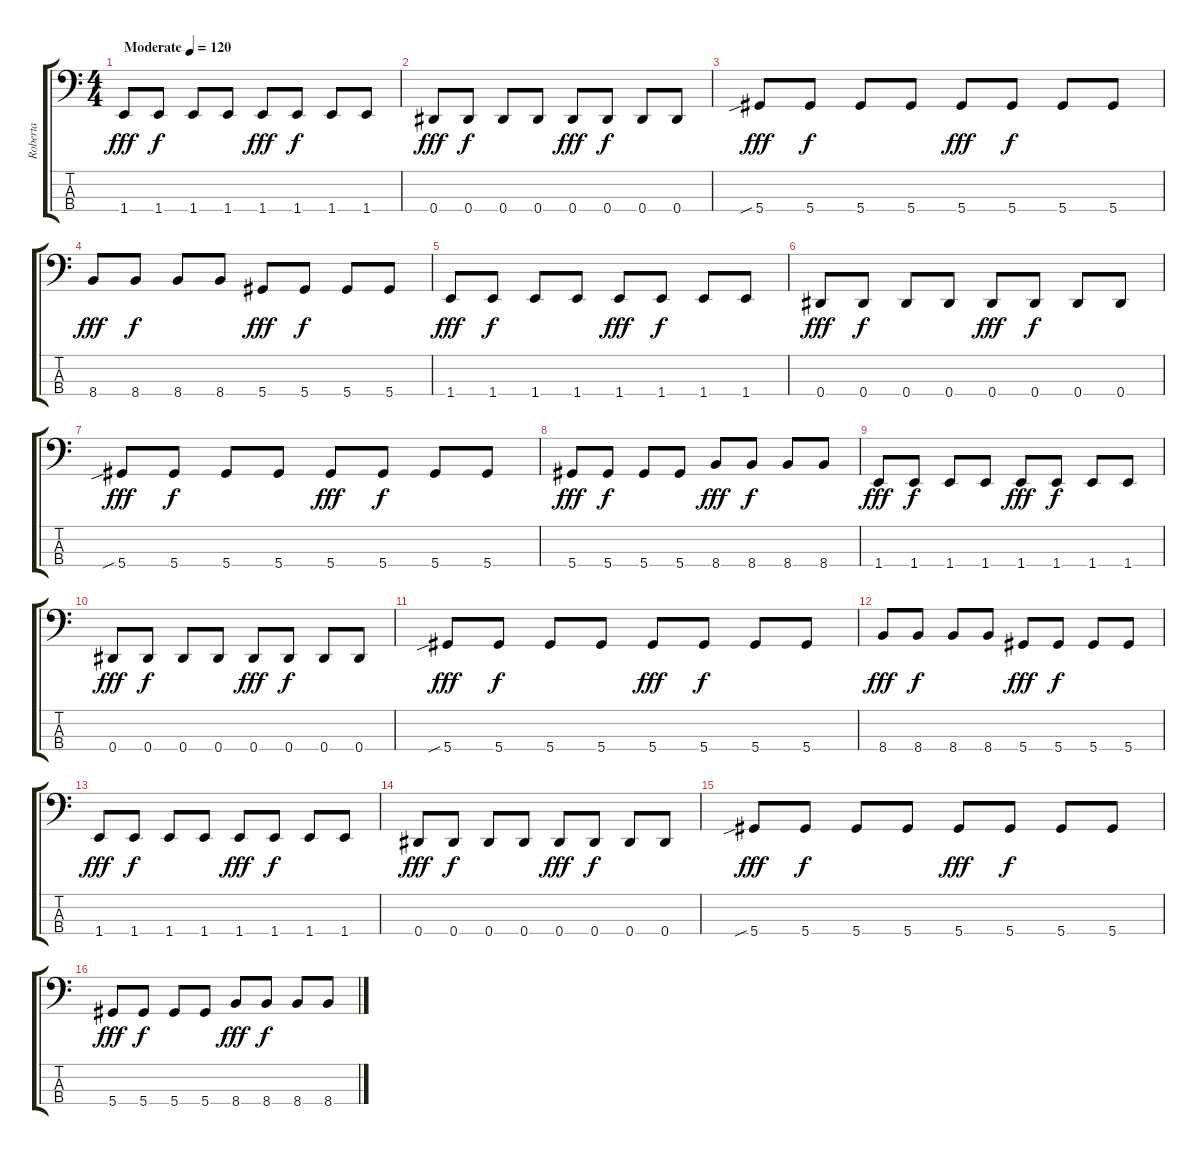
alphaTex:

\track ("Roberta" "Roberta") {instrument distortionguitar}
\staff {score tabs}
\tuning (Gb2 Db2 Ab1 Eb1) {hide}
\ts (4 4)
\tempo (120 "Moderate")
\clef f4
\ks c
1.4.8{dy fff instrument distortionguitar} 1.4.8{dy f} 1.4.8 1.4.8 1.4.8{dy fff} 1.4.8{dy f} 1.4.8 1.4.8 |
0.4.8{dy fff} 0.4.8{dy f} 0.4.8 0.4.8 0.4.8{dy fff} 0.4.8{dy f} 0.4.8 0.4.8 |
5.4{sib}.8{dy fff} 5.4.8{dy f} 5.4.8 5.4.8 5.4.8{dy fff} 5.4.8{dy f} 5.4.8 5.4.8 |
8.4.8{dy fff} 8.4.8{dy f} 8.4.8 8.4.8 5.4.8{dy fff} 5.4.8{dy f} 5.4.8 5.4.8 |
1.4.8{dy fff} 1.4.8{dy f} 1.4.8 1.4.8 1.4.8{dy fff} 1.4.8{dy f} 1.4.8 1.4.8 |
0.4.8{dy fff} 0.4.8{dy f} 0.4.8 0.4.8 0.4.8{dy fff} 0.4.8{dy f} 0.4.8 0.4.8 |
5.4{sib}.8{dy fff} 5.4.8{dy f} 5.4.8 5.4.8 5.4.8{dy fff} 5.4.8{dy f} 5.4.8 5.4.8 |
5.4.8{dy fff} 5.4.8{dy f} 5.4.8 5.4.8 8.4.8{dy fff} 8.4.8{dy f} 8.4.8 8.4.8 |
1.4.8{dy fff} 1.4.8{dy f} 1.4.8 1.4.8 1.4.8{dy fff} 1.4.8{dy f} 1.4.8 1.4.8 |
0.4.8{dy fff} 0.4.8{dy f} 0.4.8 0.4.8 0.4.8{dy fff} 0.4.8{dy f} 0.4.8 0.4.8 |
5.4{sib}.8{dy fff} 5.4.8{dy f} 5.4.8 5.4.8 5.4.8{dy fff} 5.4.8{dy f} 5.4.8 5.4.8 |
8.4.8{dy fff} 8.4.8{dy f} 8.4.8 8.4.8 5.4.8{dy fff} 5.4.8{dy f} 5.4.8 5.4.8 |
1.4.8{dy fff} 1.4.8{dy f} 1.4.8 1.4.8 1.4.8{dy fff} 1.4.8{dy f} 1.4.8 1.4.8 |
0.4.8{dy fff} 0.4.8{dy f} 0.4.8 0.4.8 0.4.8{dy fff} 0.4.8{dy f} 0.4.8 0.4.8 |
5.4{sib}.8{dy fff} 5.4.8{dy f} 5.4.8 5.4.8 5.4.8{dy fff} 5.4.8{dy f} 5.4.8 5.4.8 |
5.4.8{dy fff} 5.4.8{dy f} 5.4.8 5.4.8 8.4.8{dy fff} 8.4.8{dy f} 8.4.8 8.4.8
